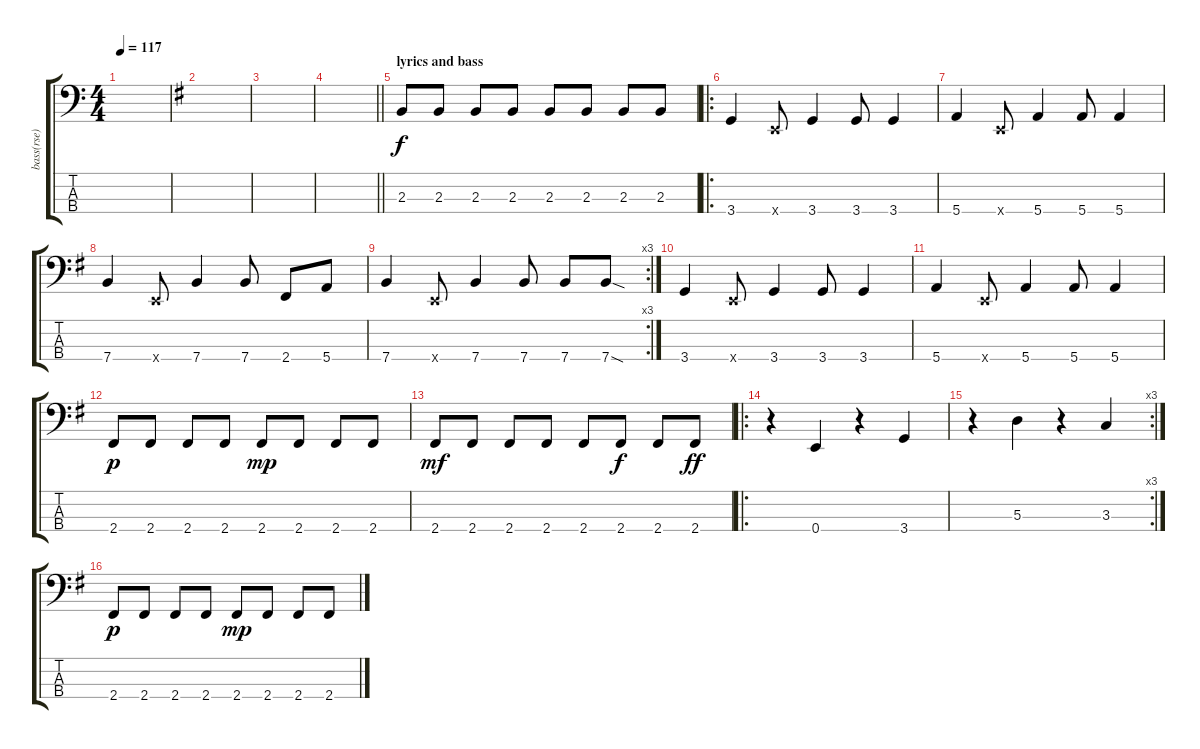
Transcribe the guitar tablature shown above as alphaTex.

\track ("bass(rse)" "bass(rse)") {instrument electricbassfinger}
\staff {score tabs}
\tuning (G2 D2 A1 E1) {hide}
\ts (4 4)
\tempo 117
\clef f4
\ks c
|
\ks g
|
|
\barLineRight lightlight
|
\section ("" "lyrics and bass")
2.3.8 2.3.8 2.3.8 2.3.8 2.3.8 2.3.8 2.3.8 2.3.8 |
\ro
3.4.4 0.4{x}.8 3.4.4 3.4.8 3.4.4 |
5.4.4 0.4{x}.8 5.4.4 5.4.8 5.4.4 |
7.4.4 0.4{x}.8 7.4.4 7.4.8 2.4.8 5.4.8 |
\rc 3
7.4.4 0.4{x}.8 7.4.4 7.4.8 7.4.8 7.4{sod}.8 |
3.4.4 0.4{x}.8 3.4.4 3.4.8 3.4.4 |
5.4.4 0.4{x}.8 5.4.4 5.4.8 5.4.4 |
2.4.8{dy p} 2.4.8 2.4.8 2.4.8 2.4.8{dy mp} 2.4.8 2.4.8 2.4.8 |
2.4.8{dy mf} 2.4.8 2.4.8 2.4.8 2.4.8 2.4.8{dy f} 2.4.8 2.4.8{dy ff} |
\ro
r.4 0.4.4 r.4 3.4.4 |
\rc 3
r.4 5.3.4 r.4 3.3.4 |
2.4.8{dy p} 2.4.8 2.4.8 2.4.8 2.4.8{dy mp} 2.4.8 2.4.8 2.4.8
